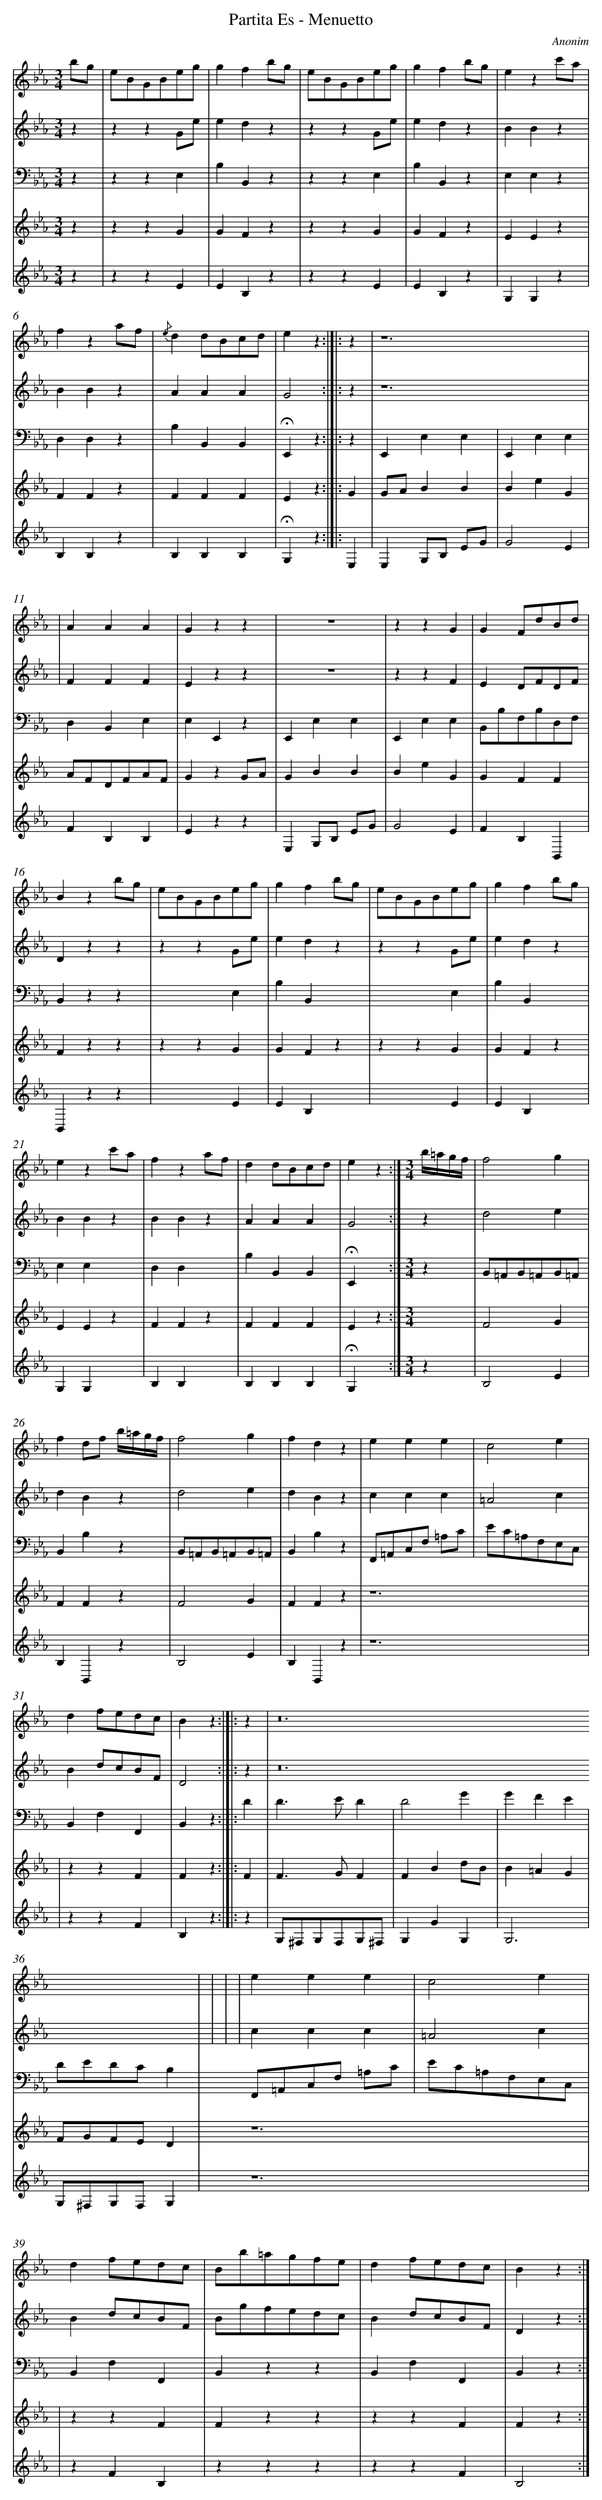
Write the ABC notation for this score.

X:1
T: Partita Es - Menuetto
C: Anonim
L: 1/4
M: 3/4
V: 1 clef=treble
V: 2 clef=treble
V: 3 clef=bass
V: 4 clef=treble
V: 5 clef=treble
K: Eb
[V:1] b/g/ [I:setbarnb 1]|
[V:2] z |
[V:3] z |
[V:4] z |
[V:5] z |
[V:1] e/B/G/B/e/g/ |
[V:2] zzG/e/ |
[V:3] zzE, |
[V:4] zzG |
[V:5] zzE |
[V:1] gfb/g/ |
[V:2] edz |
[V:3] B,B,,z |
[V:4] GFz |
[V:5] EB,z |
[V:1] e/B/G/B/e/g/ |
[V:2] zzG/e/ |
[V:3] zzE, |
[V:4] zzG |
[V:5] zzE |
[V:1] gfb/g/ |
[V:2] edz |
[V:3] B,B,,z |
[V:4] GFz |
[V:5] EB,z |
[V:1] ezc'/a/ |
[V:2] BBz |
[V:3] E,E,z |
[V:4] EEz |
[V:5] G,G,z |
[V:1] fza/f/ |
[V:2] BBz |
[V:3] D,D,z |
[V:4] FFz |
[V:5] B,B,z |
[V:1] {/e}dd/B/c/d/ |
[V:2] AAA |
[V:3] B,B,,B,, |
[V:4] FFF |
[V:5] B,B,B, |
[V:1] ez :|]|:
[V:2] G2 :|]|:
[V:3] !fermata!E,,z :|]|:
[V:4] Ez :|]|:
[V:5] !fermata!G,z :|]|:
[V:1] z [I:setbarnb 9]|
[V:2] z |
[V:3] z |
[V:4] G |
[V:5] E, |
[V:1] z6 |
[V:2] z6 |
[V:3] E,,E,E, |
[V:4] G/A/BB |
[V:5] E,G,/B,/ E/G/ |
[V:1]  |
[V:2]  |
[V:3] E,,E,E, |
[V:4] BeG |
[V:5] G2E |
[V:1] AAA |
[V:2] FFF |
[V:3] D,B,,E, |
[V:4] A/F/D/F/A/F/ |
[V:5] FB,B, |
[V:1] Gzz |
[V:2] Ezz |
[V:3] E,E,,z |
[V:4] GzG/A/ |
[V:5] Ezz |
[V:1] z3 |
[V:2] z3 |
[V:3] E,,E,E, |
[V:4] GBB |
[V:5] E,G,/B,/ E/G/ |
[V:1] zzG |
[V:2] zzF |
[V:3] E,,E,E, |
[V:4] BeG |
[V:5] G2E |
[V:1] GF/d/B/d/ |
[V:2] ED/F/D/F/ |
[V:3] B,,/B,/F,/B,/D,/F,/ |
[V:4] GFF |
[V:5] FB,B,, |
[V:1] Bzb/g/ |
[V:2] Dzz |
[V:3] B,,zz |
[V:4] Fzz |
[V:5] B,,zz |
[V:1] e/B/G/B/e/g/ |
[V:2] zzG/e/ |
[V:3] xxE, |
[V:4] zzG |
[V:5] xxE |
[V:1] gfb/g/ |
[V:2] edz |
[V:3] B,B,,x |
[V:4] GFz |
[V:5] EB,x |
[V:1] e/B/G/B/e/g/ |
[V:2] zzG/e/ |
[V:3] xxE, |
[V:4] zzG |
[V:5] xxE |
[V:1] gfb/g/ |
[V:2] edz |
[V:3] B,B,,x |
[V:4] GFz |
[V:5] EB,x |
[V:1] ezc'/a/ |
[V:2] BBz |
[V:3] E,E,x |
[V:4] EEz |
[V:5] G,G,x |
[V:1] fza/f/ |
[V:2] BBz |
[V:3] D,D,x |
[V:4] FFz |
[V:5] B,B,x |
[V:1] dd/B/c/d/ |
[V:2] AAA |
[V:3] B,B,,B,, |
[V:4] FFF |
[V:5] B,B,B, |
[V:1] ez :|]
[V:2] G2 :|]
[V:3] !fermata!E,,x :|]
[V:4] Ez :|]
[V:5] !fermata!G,x :|]
[V:1] [M:3/4]b//=a//g//f// [I:setbarnb 25]|
[V:2] z |
[V:3] [M:3/4]z |
[V:4] [M:3/4]x |
[V:5] [M:3/4]z |
[V:1] f2g |
[V:2] d2e |
[V:3] B,,/=A,,/B,,/=A,,/B,,/=A,,/ |
[V:4] F2G |
[V:5] B,2E |
[V:1] fd/f/ b//=a//g//f// |
[V:2] dBz |
[V:3] B,,B,z |
[V:4] FFz |
[V:5] B,B,,z |
[V:1] f2g |
[V:2] d2e |
[V:3] B,,/=A,,/B,,/=A,,/B,,/=A,,/ |
[V:4] F2G |
[V:5] B,2E |
[V:1] fdz |
[V:2] dBz |
[V:3] B,,B,z |
[V:4] FFz |
[V:5] B,B,,z |
[V:1] eee |
[V:2] ccc |
[V:3] F,,/=A,,/C,/F,/ =A,/C/ |
[V:4] z6 |
[V:5] z6 |
[V:1] c2e |
[V:2] =A2c |
[V:3] E/C/=A,/F,/E,/C,/ |
[V:4]  |
[V:5]  |
[V:1] df/e/d/c/ |
[V:2] Bd/c/B/F/ |
[V:3] B,,F,F,, |
[V:4] zzF |
[V:5] zzF |
[V:1] Bz :|]|:
[V:2] D2 :|]|:
[V:3] B,,z :|]|:
[V:4] Fz :|]|:
[V:5] B,z :|]|:
[V:1] z [I:setbarnb 33]|
[V:2] z |
[V:3] D |
[V:4] F |
[V:5] z |
[V:1] z12 |
[V:2] z12 |
[V:3] D>ED |
[V:4] F>GF |
[V:5] G,/^F,/G,/F,/G,/^F,/ |
[V:1]  |
[V:2]  |
[V:3] D2G |
[V:4] FBd/B/ |
[V:5] G,GG, |
[V:1]  |
[V:2]  |
[V:3] GFE |
[V:4] B=AG |
[V:5] G,3 |
[V:1]  |
[V:2]  |
[V:3] D/E/D/C/B, |
[V:4] F/G/F/E/D |
[V:5] G,/^F,/G,/F,/G, |
[V:1] eee |
[V:2] ccc |
[V:3] F,,/=A,,/C,/F,/ =A,/C/ |
[V:4] z6 |
[V:5] z6 |
[V:1] c2e |
[V:2] =A2c |
[V:3] E/C/=A,/F,/E,/C,/ |
[V:4]  |
[V:5]  |
[V:1] df/e/d/c/ |
[V:2] Bd/c/B/F/ |
[V:3] B,,F,F,, |
[V:4] zzF |
[V:5] zFB, |
[V:1] B/b/=a/g/f/e/ |
[V:2] B/g/f/e/d/c/ |
[V:3] B,,zz |
[V:4] Fzz |
[V:5] zzz |
[V:1] df/e/d/c/ |
[V:2] Bd/c/B/F/ |
[V:3] B,,F,F,, |
[V:4] zzF |
[V:5] zzF |
[V:1] Bz :|]
[V:2] Dz :|]
[V:3] B,,z :|]
[V:4] Fz :|]
[V:5] B,2 :|]
